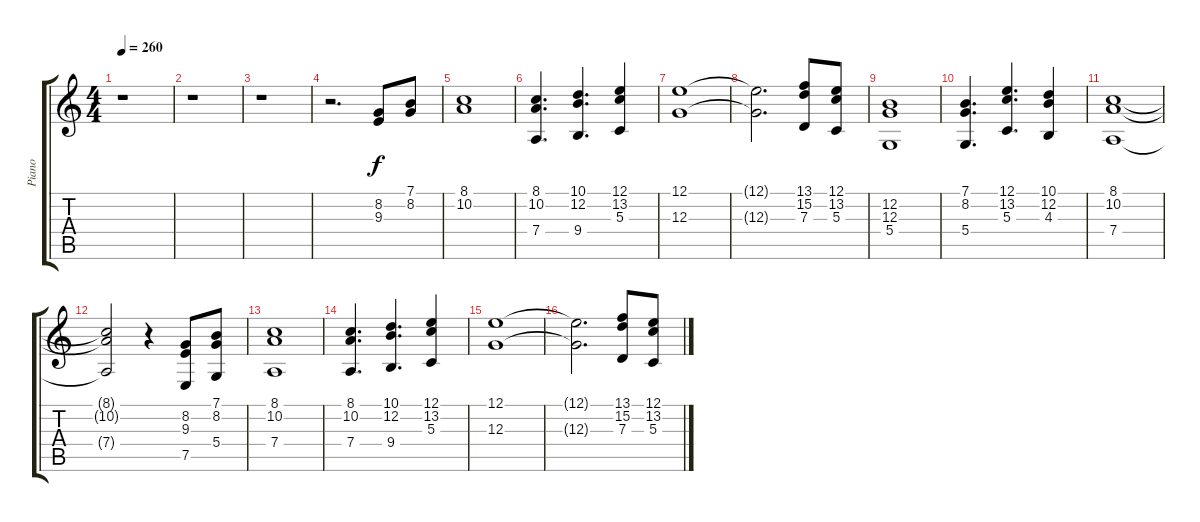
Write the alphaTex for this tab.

\track ("Piano" "Piano") {mute instrument electricgrandpiano}
\staff {score tabs}
\tuning (E4 B3 G3 D3 A2 E2) {hide}
\ts (4 4)
\tempo 260
\clef g2
\ks c
r.1{dy f} |
r.1 |
r.1 |
r.2{d} (8.2 9.3).8 (7.1 8.2).8 |
(8.1 10.2).1 |
(8.1 10.2 7.4).4{d} (10.1 12.2 9.4).4{d} (12.1 13.2 5.3).4 |
(12.1 12.3).1 |
(12.1{t} 12.3{t}).2{d} (13.1 15.2 7.3).8 (12.1 13.2 5.3).8 |
(12.2 12.3 5.4).1 |
(7.1 8.2 5.4).4{d} (12.1 13.2 5.3).4{d} (10.1 12.2 4.3).4 |
(8.1 10.2 7.4).1 |
(8.1{t} 10.2{t} 7.4{t}).2 r.4 (8.2 9.3 7.5).8 (7.1 8.2 5.4).8 |
(8.1 10.2 7.4).1 |
(8.1 10.2 7.4).4{d} (10.1 12.2 9.4).4{d} (12.1 13.2 5.3).4 |
(12.1 12.3).1 |
(12.1{t} 12.3{t}).2{d} (13.1 15.2 7.3).8 (12.1 13.2 5.3).8
